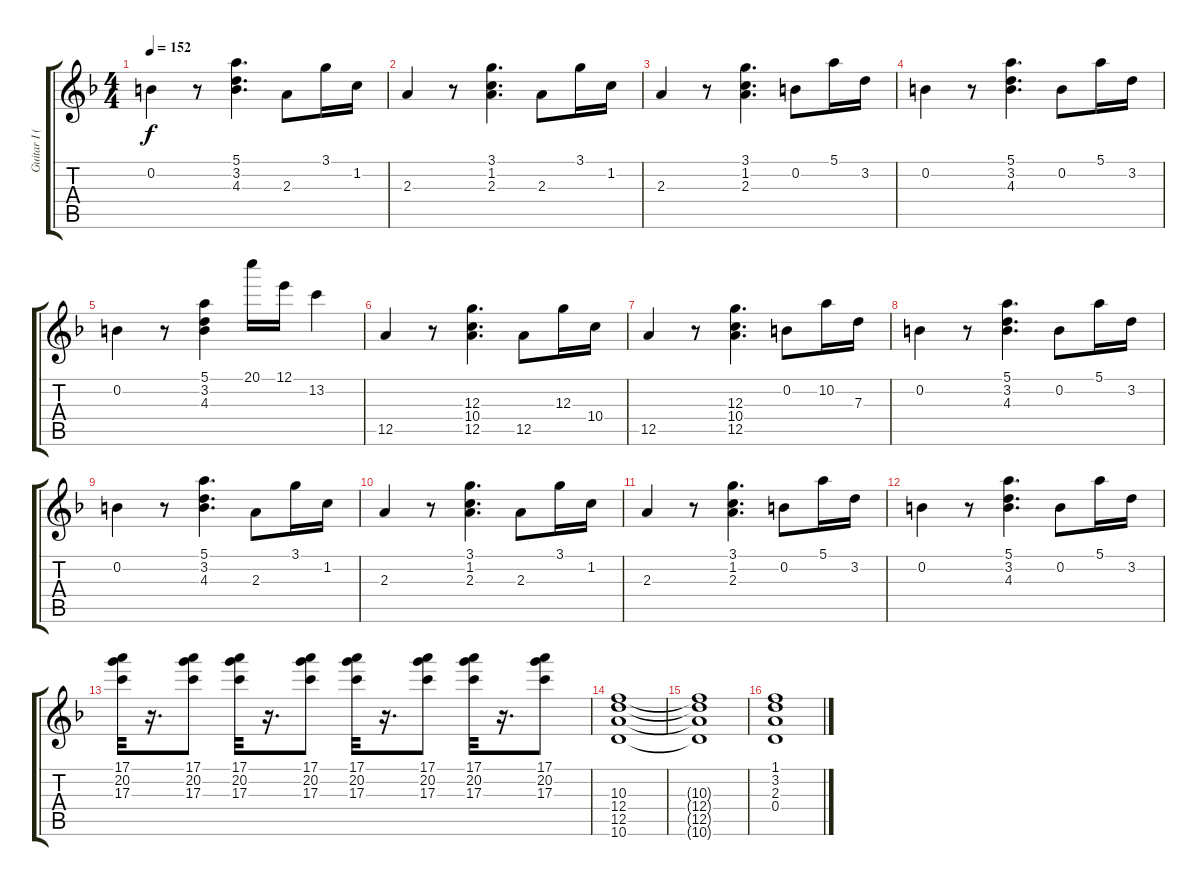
\track ("Guitar I (Sugizo)" "Guitar I (") {instrument distortionguitar}
\staff {score tabs}
\tuning (E4 B3 G3 D3 A2 E2) {hide}
\ts (4 4)
\tempo 152
\clef g2
\ks f
0.2.4{dy f} r.8 (5.1 3.2 4.3).4{d} 2.3.8 3.1.16 1.2.16 |
2.3.4 r.8 (3.1 1.2 2.3).4{d} 2.3.8 3.1.16 1.2.16 |
2.3.4 r.8 (3.1 1.2 2.3).4{d} 0.2.8 5.1.16 3.2.16 |
0.2.4 r.8 (5.1 3.2 4.3).4{d} 0.2.8 5.1.16 3.2.16 |
0.2.4 r.8 (5.1 3.2 4.3).4 20.1.16 12.1.16 13.2.4 |
12.5.4 r.8 (12.3 10.4 12.5).4{d} 12.5.8 12.3.16 10.4.16 |
12.5.4 r.8 (12.3 10.4 12.5).4{d} 0.2.8 10.2.16 7.3.16 |
0.2.4 r.8 (5.1 3.2 4.3).4{d} 0.2.8 5.1.16 3.2.16 |
0.2.4 r.8 (5.1 3.2 4.3).4{d} 2.3.8 3.1.16 1.2.16 |
2.3.4 r.8 (3.1 1.2 2.3).4{d} 2.3.8 3.1.16 1.2.16 |
2.3.4 r.8 (3.1 1.2 2.3).4{d} 0.2.8 5.1.16 3.2.16 |
0.2.4 r.8 (5.1 3.2 4.3).4{d} 0.2.8 5.1.16 3.2.16 |
(17.1 20.2 17.3).32 r.16{d} (17.1 20.2 17.3).8 (17.1 20.2 17.3).32 r.16{d} (17.1 20.2 17.3).8 (17.1 20.2 17.3).32 r.16{d} (17.1 20.2 17.3).8 (17.1 20.2 17.3).32 r.16{d} (17.1 20.2 17.3).8 |
(10.3 12.4 12.5 10.6).1 |
(10.3{t} 12.4{t} 12.5{t} 10.6{t}).1 |
(1.1 3.2 2.3 0.4).1
